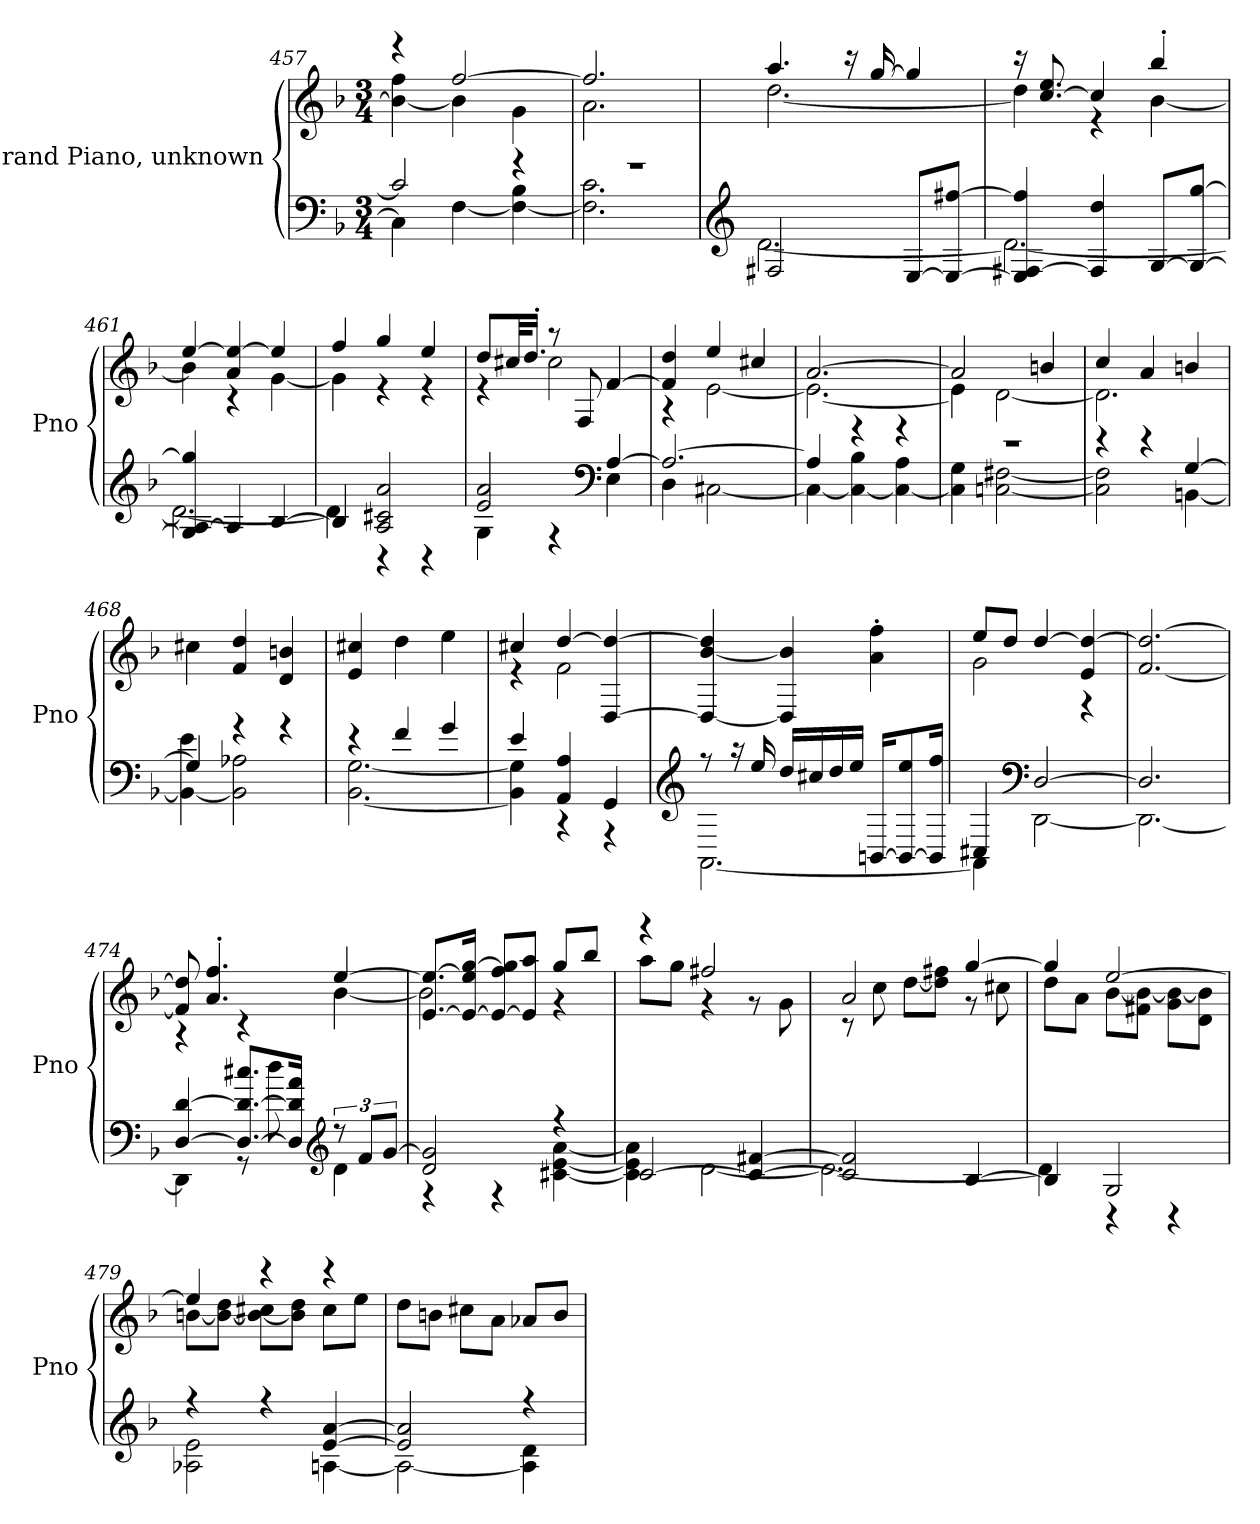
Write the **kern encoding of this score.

**kern	**kern
*part1	*part1
*staff2	*staff1
*I"Grand Piano, unknown	*
*I'Pno	*
*clefF4	*clefG2
*k[b-]	*k[b-]
*M3/4	*M3/4
=457	=457
*^	*^
2c/]	4C\]	4r	4b-\_ 4ff\
.	[4F\	[2ff/	4b-\]
4r	4F\_ 4B-\	.	4g\
=458	=458	=458	=458
2.r	2.F\] 2.c\	2.ff/]	2.a\
=459	=459	=459	=459
*clefG2	*	*	*
2F#X/	[2.d\	4.aa/	[2.dd\
.	.	16r	.
.	.	[16gg/	.
[8E/L	.	4gg/]	.
8E/_ [8ff#X/J	.	.	.
=460	=460	=460	=460
4E/] [4F#X/ 4ff#/]	2.d\_	16r	4dd\]
.	.	[8.cc/ 8.ee/	.
4F#/] 4dd/	.	4cc/]	4r
[8G/L	.	4bb-'/	[4b-\
8G/_ [8gg/J	.	.	.
=461	=461	=461	=461
4G/] [4A/ 4gg/]	2.d\_	[4ee/	4b-\]
4A/]	.	4a/ 4ee/_	4r
[4B-/	.	4ee/]	[4g\
!!LO:LB:g=z	!!
=462	=462	=462	=462
4B-/]	4d\]	4ff/	4g\]
2A/ 2c#X/ 2a/	4r	4gg/	4r
.	4r	4ee/	4r
=463	=463	=463	=463
2e/ 2a/	4G\	8dd/L	4r
.	.	32cc#X/KL	.
.	.	16.dd'/JJ	.
.	4r	8r	2cc#\
.	.	8F/	.
*clefF4	*	*	*
[4A/	4E\	[4f/	.
=464	=464	=464	=464
2.A/_	4D\	4f/] 4dd/	4r
.	[2C#X\	4ee/	[2e\
.	.	4cc#X/	.
=465	=465	=465	=465
4A/]	4C#\_	[2.a/	2.e\_
4r	4C#\_ 4B-\	.	.
4r	4C#\_ 4A\	.	.
=466	=466	=466	=466
2.r	4C#\] 4G\	2a/]	4e\]
.	[2Cn\ [2F#X\	.	[2d\
.	.	4bn/	.
=467	=467	=467	=467
4r	2C\] 2F#\]	4cc/	2.d\]
4r	.	4a/	.
[4G/	[4BBn\	4bn/	.
*	*	*v	*v
=468	=468	=468
4G/]	4BB\_ 4e\	4cc#X\
4r	2BB\] 2A-X\	4f/ 4dd/
4r	.	4d/ 4bn/
=469	=469	=469
4r	[2.BB-\ [2.G\	4e/ 4cc#X/
4f/	.	4dd\
4g/	.	4ee\
!!LO:LB:g=z
=470	=470	=470
*	*	*^
4e/	4BB-\] 4G\]	4cc#X/	4r
4AA/ 4A/	4r	[4dd/	2f\
4GG/	4r	[4D/ 4dd/_	.
*	*	*v	*v
=471	=471	=471
*clefG2	*	*
8r	[2.AA\	4D/_ [4b-/ 4dd/]
16r	.	.
16ee/	.	.
16dd/LL	.	4D/] 4b-/]
16cc#X/	.	.
16dd/	.	.
16ee/JJ	.	.
[16BBn/KL	.	4a\' 4ff\'
8BB/_ 8ee/	.	.
16BB/] 16ff/Jk	.	.
=472	=472	=472
*	*	*^
4C#X/	4AA\]	8ee/L	2g\
.	.	8dd/J	.
*clefF4	*	*	*
[2D/	[2DD\	[4dd/	.
.	.	4e/ 4dd/_	4r
*	*	*v	*v
=473	=473	=473
2.D/]	2.DD\_	[2.f/ 2.dd/_
=474	=474	=474
*	*	*^
[4D/ [4d/	4DD\]	8f/] 8dd/]	4r
.	.	4.a/' 4.ff/'	.
8.D/_ 8.d/_ 8.cc#X/L	8r	.	4r
.	8dd\	.	.
16D/] 16d/] 16a/Jk	.	.	.
*clefG2	*	*	*
12r	4d\	[4ee/	[4b-\
12f/L	.	.	.
[12g/J	.	.	.
!!LO:PB:g=z	!!
=475	=475	=475	=475
2d/ 2g/]	4r	[8.e/ 8.ee/_L	2b-\]
.	.	16e/_ 16ee/] [16gg/Jk	.
.	4r	8e/_ 8ff/ 8gg/]L	.
.	.	8e/] 8aa/J	.
4r	[4c#X\ [4e\ [4a\	8gg/L	4r
.	.	8bb-/J	.
=476	=476	=476	=476
[2c/	4c#\] 4e\] 4a\]	4r	8aa\L
.	.	.	8gg\J
.	[2d\	2ff#X/	4r
4c/_ [4f#X/	.	.	8r
.	.	.	8g\
=477	=477	=477	=477
2c/] 2f#/]	2.d\_	2a/	8r
.	.	.	8cc\
.	.	.	[8dd\L
.	.	.	8dd\] 8ff#X\J
[4B-/	.	[4gg/	8r
.	.	.	8cc#X\
=478	=478	=478	=478
4B-/]	4d\]	4gg/]	8dd\L
.	.	.	8a\J
2G/	4r	[2ee/	[8b-\L
.	.	.	8f#X\ 8b-\_J
.	4r	.	8g\ 8b-\_L
.	.	.	8d\ 8b-\]J
=479	=479	=479	=479
4r	2A-X\ 2e\	4ee/]	[8bn\L
.	.	.	8b\_ 8dd\J
4r	.	4r	8b\_ 8cc#X\L
.	.	.	8b\] 8dd\J
[4e/ [4a/	[4An\	4r	8cc#\L
.	.	.	8ee\J
*	*	*v	*v
!!LO:LB:g=z
=480	=480	=480
2e/] 2a/]	2A\_	8dd\L
.	.	8bn\J
.	.	8cc#X\L
.	.	8a\J
4r	4A\] 4d\	8a-X/L
.	.	8b/J
*v	*v	*
=	=
*-	*-
